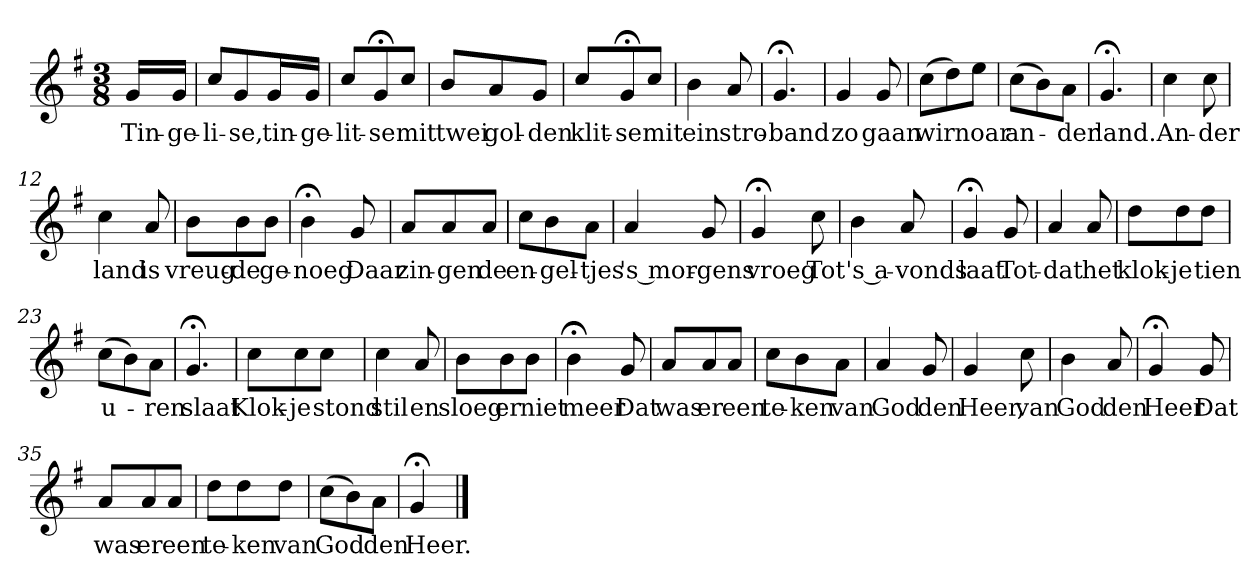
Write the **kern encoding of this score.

**kern	**text
*part1	*part1
*staff1	*staff1
*k[f#]	*
*G:	*
*M3/8	*
*MM120	*
=	=
16gLL	Tin-
16gJJ	-ge-
=1	=1
8ccL	-li-
8g	-se,
16gL	tin-
16gJJ	-ge-
=2	=2
8ccL	-lit-
8g;<	-se
8ccJ	mit
=3	=3
8bL	twei
8a	gol-
8gJ	-den
=4	=4
8ccL	klit-
8g;<	-se
8ccJ	mit
=5	=5
4b	ein
8a	stro-
=6	=6
4.g;<	-band
=7	=7
4g	zo
8g	gaan
=8	=8
(8ccL	wir
8dd)	.
8eeJ	noar
=9	=9
(8ccL	an-
8b)	.
8aJ	-der
=10	=10
4.g;<	land.
=11	=11
4cc	An-
8cc	-der
=12	=12
4cc	land
8a	is
=13	=13
8bL	vreug-
8b	-de
8bJ	ge-
=14	=14
4b;<	-noeg
8g	Daar
=15	=15
8aL	zin-
8a	-gen
8aJ	de
=16	=16
8ccL	en-
8b	-gel-
8aJ	-tjes
=17	=17
4a	's mor-
8g	-gens
=18	=18
4g;<	vroeg
8cc	Tot
=19	=19
4b	's a-
8a	-vonds
=20	=20
4g;<	laat
8g	Tot-
=21	=21
4a	-dat
8a	het
=22	=22
8ddL	klok-
8dd	-je
8ddJ	tien
=23	=23
(8ccL	u-
8b)	.
8aJ	-ren
=24	=24
4.g;<	slaat
=25	=25
8ccL	Klok-
8cc	-je
8ccJ	stond
=26	=26
4cc	stil
8a	en
=27	=27
8bL	sloeg
8b	er
8bJ	niet
=28	=28
4b;<	meer
8g	Dat
=29	=29
8aL	was
8a	er
8aJ	een
=30	=30
8ccL	te-
8b	-ken
8aJ	van
=31	=31
4a	God
8g	den
=32	=32
4g	Heer,
8cc	van
=33	=33
4b	God
8a	den
=34	=34
4g;<	Heer
8g	Dat
=35	=35
8aL	was
8a	er
8aJ	een
=36	=36
8ddL	te-
8dd	-ken
8ddJ	van
=37	=37
(8ccL	God
8b)	.
8aJ	den
=38	=38
4g;<	Heer.
==	==
*-	*-
